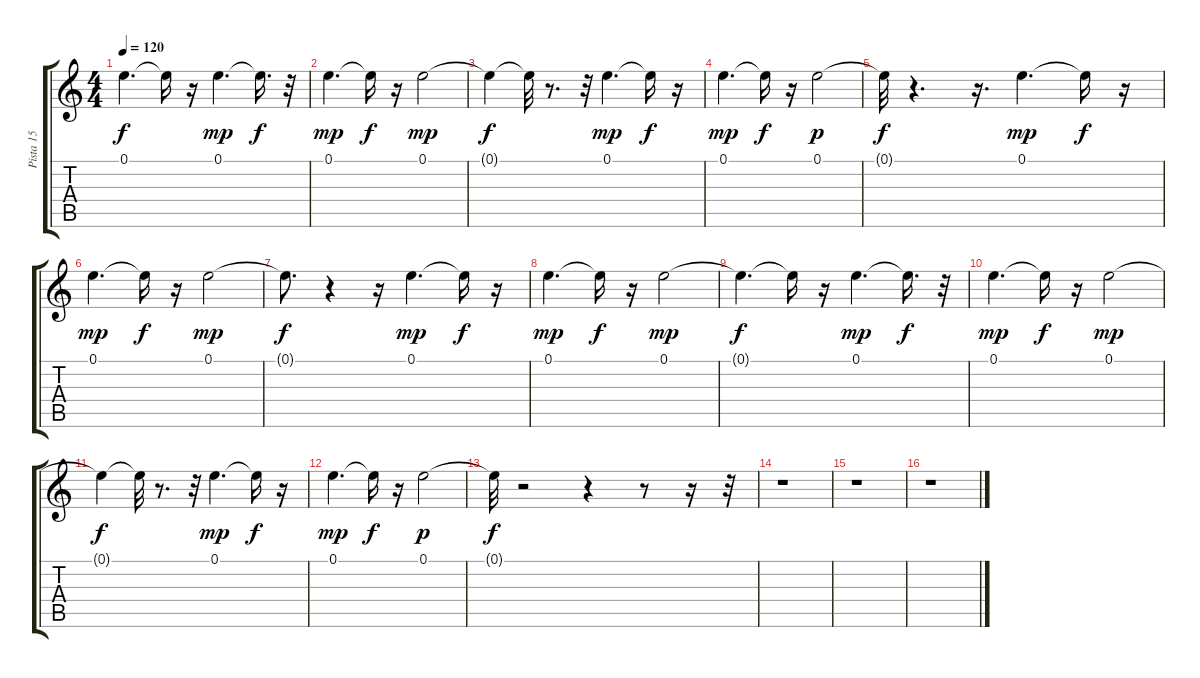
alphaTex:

\track ("Pista 15" "Pista 15") {instrument acousticguitarsteel}
\staff {score tabs}
\tuning (E4 B3 G3 D3 A2 E2) {hide}
\ts (4 4)
\tempo 120
\clef g2
\ks c
0.1{t}.4{d dy f} 0.1{t}.16 r.16 0.1.4{d dy mp} 0.1{t}.16{d dy f} r.32 |
0.1.4{d dy mp} 0.1{t}.16{dy f} r.16 0.1.2{dy mp} |
0.1{t}.4{dy f} 0.1{t}.32 r.8{d} r.32 0.1.4{d dy mp} 0.1{t}.16{dy f} r.16 |
0.1.4{d dy mp} 0.1{t}.16{dy f} r.16 0.1.2{dy p} |
0.1{t}.32{dy f} r.4{d} r.16{d} 0.1.4{d dy mp} 0.1{t}.16{dy f} r.16 |
0.1.4{d dy mp} 0.1{t}.16{dy f} r.16 0.1.2{dy mp} |
0.1{t}.8{d dy f} r.4 r.16 0.1.4{d dy mp} 0.1{t}.16{dy f} r.16 |
0.1.4{d dy mp} 0.1{t}.16{dy f} r.16 0.1.2{dy mp} |
0.1{t}.4{d dy f} 0.1{t}.16 r.16 0.1.4{d dy mp} 0.1{t}.16{d dy f} r.32 |
0.1.4{d dy mp} 0.1{t}.16{dy f} r.16 0.1.2{dy mp} |
0.1{t}.4{dy f} 0.1{t}.32 r.8{d} r.32 0.1.4{d dy mp} 0.1{t}.16{dy f} r.16 |
0.1.4{d dy mp} 0.1{t}.16{dy f} r.16 0.1.2{dy p} |
0.1{t}.32{dy f} r.2 r.4 r.8 r.16 r.32 |
r.1 |
r.1 |
r.1
